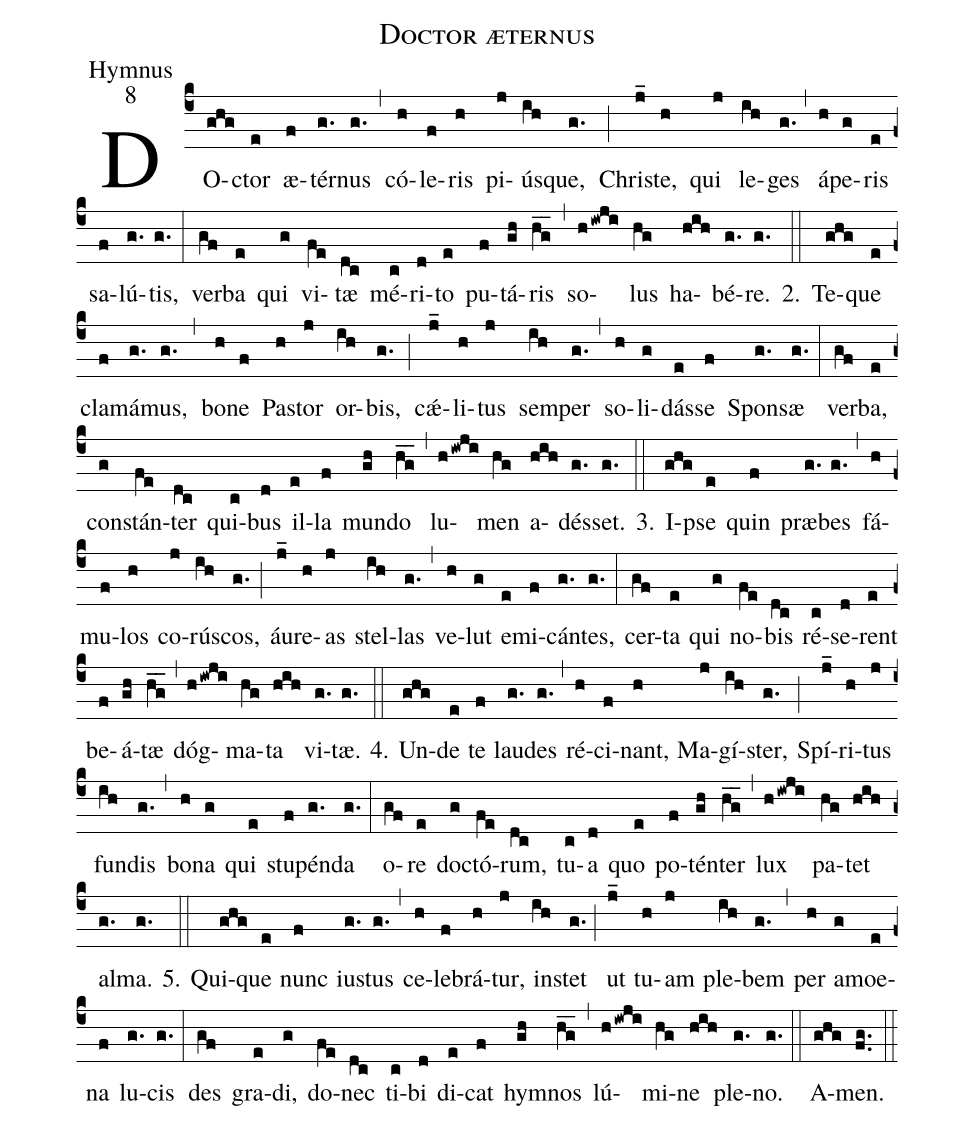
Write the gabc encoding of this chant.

name:Doctor æternus;
office-part:Hymnus;
mode:8;
%%
(c4)DO(ghg)ctor(e) æ(f)tér(g.)nus(g.) (,) có(h)le(f)ris(h) pi(j)ús(ih)que,(g.) (;)
Chri(j_)ste,(h) qui(j) le(ih)ges(g.) (,) á(h)pe(g)ris(e) sa(f)lú(g.)tis,(g.) (:)
ver(gf)ba(e) qui(g) vi(fe)tæ(dc) mé(c)ri(d)to(e) pu(f)tá(gh)ris(hg__) (,)
so(hiwji)lus(hg) ha(hih)bé(g.)re.(g.)
2.(::) Te(ghg)que(e) cla(f)má(g.)mus,(g.) (,) bo(h)ne(f) Pa(h)stor(j) or(ih)bis,(g.) (;)
cǽ(j_)li(h)tus(j) sem(ih)per(g.) (,) so(h)li(g)dás(e)se(f) Spon(g.)sæ(g.) (:)
ver(gf)ba,(e) con(g)stán(fe)ter(dc) qui(c)bus(d) il(e)la(f) mun(gh)do(hg__) (,)
lu(hiwji)men(hg) a(hih)dés(g.)set.(g.)
3.(::) I(ghg)pse(e) quin(f) præ(g.)bes(g.) (,) fá(h)mu(f)los(h) co(j)rú(ih)scos,(g.) (;)
áu(j_)re(h)as(j) stel(ih)las(g.) (,) ve(h)lut(g) e(e)mi(f)cán(g.)tes,(g.) (:)
cer(gf)ta(e) qui(g) no(fe)bis(dc) ré(c)se(d)rent(e) be(f)á(gh)tæ(hg__) (,)
dóg(hiwji)ma(hg)ta(hih) vi(g.)tæ.(g.)
4.(::) Un(ghg)de(e) te(f) lau(g.)des(g.) (,) ré(h)ci(f)nant,(h) Ma(j)gí(ih)ster,(g.) (;)
Spí(j_)ri(h)tus(j) fun(ih)dis(g.) (,) bo(h)na(g) qui(e) stu(f)pén(g.)da(g.) (:)
o(gf)re(e) do(g)ctó(fe)rum,(dc) tu(c)a(d) quo(e) po(f)tén(gh)ter(hg__) (,)
lux(hiwji) pa(hg)tet(hih) al(g.)ma.(g.)
5.(::) Qui(ghg)que(e) nunc(f) iu(g.)stus(g.) (,) ce(h)le(f)brá(h)tur,(j) in(ih)stet(g.) (;)
ut(j_) tu(h)am(j) ple(ih)bem(g.) (,) per(h) a(g)moe(e)na(f) lu(g.)cis(g.) (:)
des(gf) gra(e)di,(g) do(fe)nec(dc) ti(c)bi(d) di(e)cat(f) hym(gh)nos(hg__) (,)
lú(hiwji)mi(hg)ne(hih) ple(g.)no.(g.) (::)
A(ghg)men.(fg..) (::)
